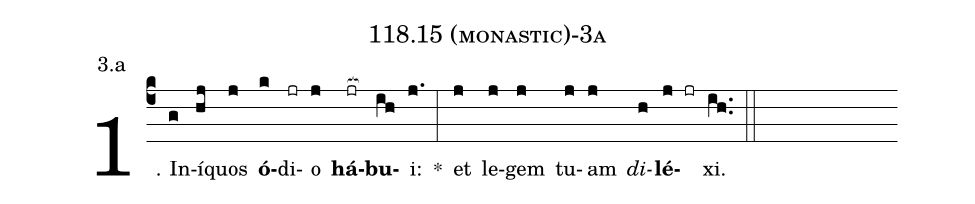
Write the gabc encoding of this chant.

name: 118.15 (monastic)-3a;
annotation: 3.a;
%%
(c4)1. In(g)í(hj)quos(j) <b>ó</b>(k)di(jr)o(j) <b>há</b>(jr[ocb:1{])<b>bu</b>(ih[ocb:0}])i:(j.) *(:) et(j) le(j)gem(j) tu(j)am(j) <i>di</i>(h)<b>lé</b>(j jr)xi.(ih..) (::)
